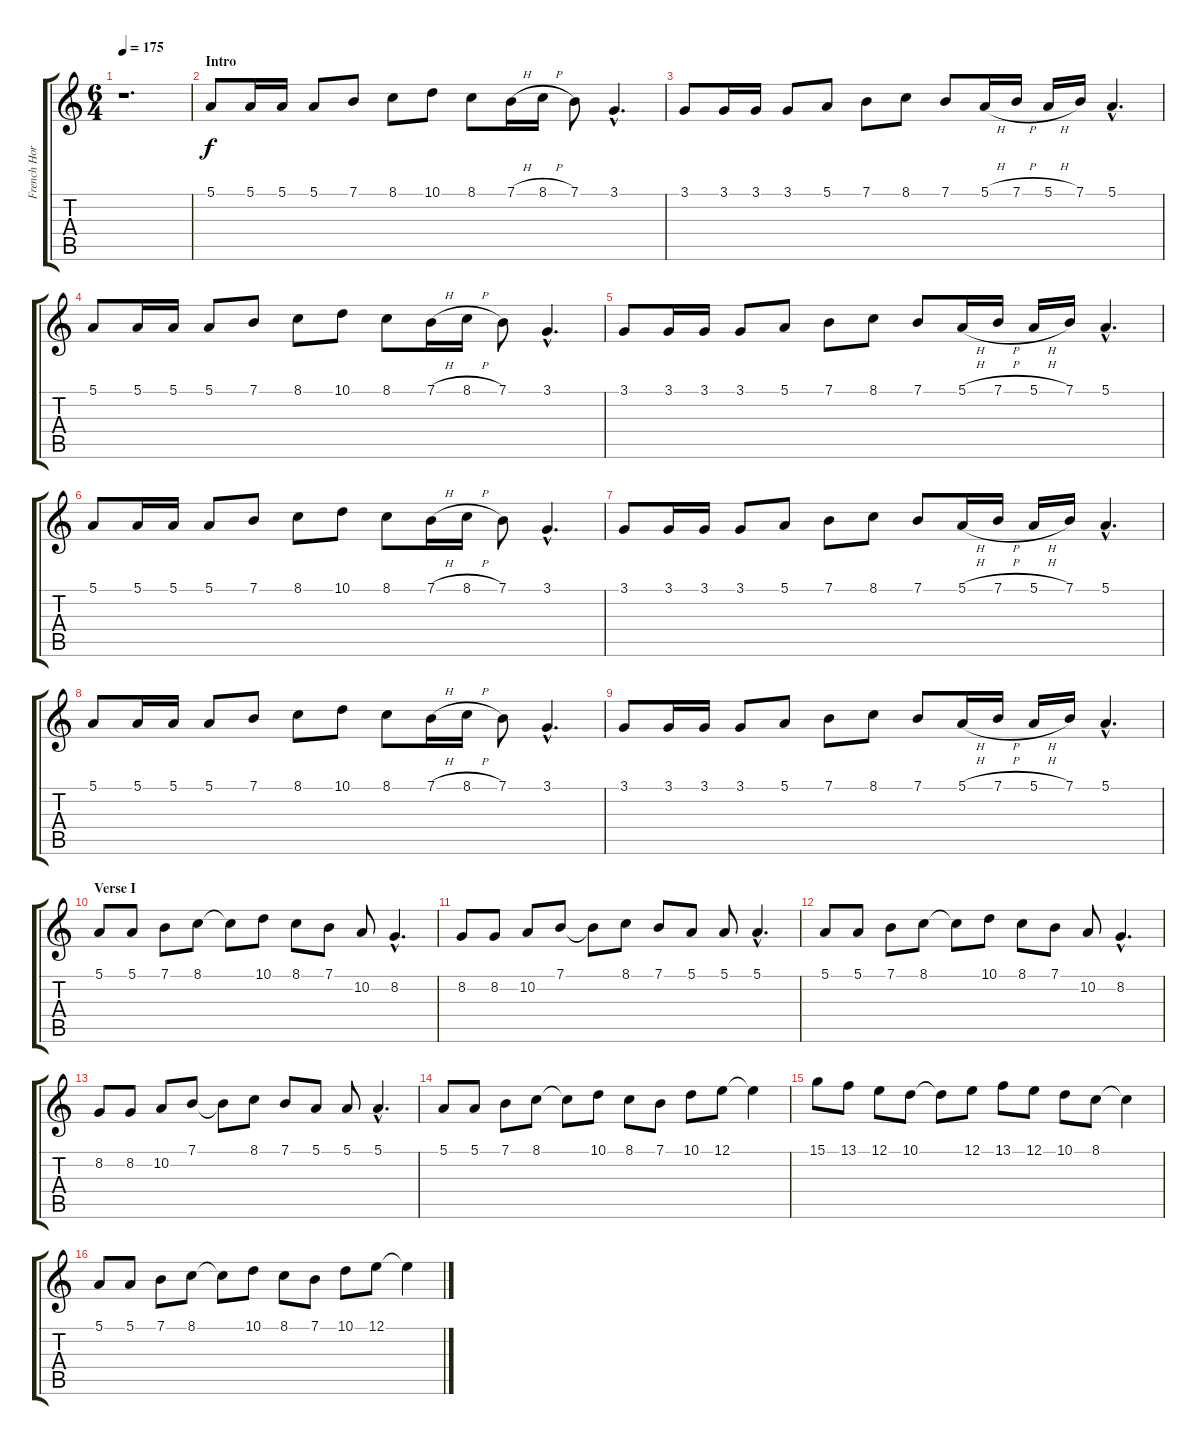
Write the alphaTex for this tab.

\track ("French Horn" "French Hor") {instrument frenchhorn}
\staff {score tabs}
\tuning (E4 B3 G3 D3 A2 E2) {hide}
\ts (6 4)
\tempo 175
\clef g2
\ks c
r.1{d dy f instrument frenchhorn} |
\section ("" "Intro")
5.1.8 5.1.16 5.1.16 5.1.8 7.1.8 8.1.8 10.1.8 8.1.8 7.1{h}.16 8.1{h}.16 7.1.8 3.1{hac}.4{d} |
3.1.8 3.1.16 3.1.16 3.1.8 5.1.8 7.1.8 8.1.8 7.1.8 5.1{h}.16 7.1{h}.16 5.1{h}.16 7.1.16 5.1{hac}.4{d} |
5.1.8 5.1.16 5.1.16 5.1.8 7.1.8 8.1.8 10.1.8 8.1.8 7.1{h}.16 8.1{h}.16 7.1.8 3.1{hac}.4{d} |
3.1.8 3.1.16 3.1.16 3.1.8 5.1.8 7.1.8 8.1.8 7.1.8 5.1{h}.16 7.1{h}.16 5.1{h}.16 7.1.16 5.1{hac}.4{d} |
5.1.8 5.1.16 5.1.16 5.1.8 7.1.8 8.1.8 10.1.8 8.1.8 7.1{h}.16 8.1{h}.16 7.1.8 3.1{hac}.4{d} |
3.1.8 3.1.16 3.1.16 3.1.8 5.1.8 7.1.8 8.1.8 7.1.8 5.1{h}.16 7.1{h}.16 5.1{h}.16 7.1.16 5.1{hac}.4{d} |
5.1.8 5.1.16 5.1.16 5.1.8 7.1.8 8.1.8 10.1.8 8.1.8 7.1{h}.16 8.1{h}.16 7.1.8 3.1{hac}.4{d} |
3.1.8 3.1.16 3.1.16 3.1.8 5.1.8 7.1.8 8.1.8 7.1.8 5.1{h}.16 7.1{h}.16 5.1{h}.16 7.1.16 5.1{hac}.4{d} |
\section ("" "Verse I")
5.1.8 5.1.8 7.1.8 8.1.8 8.1{t}.8 10.1.8 8.1.8 7.1.8 10.2.8 8.2{hac}.4{d} |
8.2.8 8.2.8 10.2.8 7.1.8 7.1{t}.8 8.1.8 7.1.8 5.1.8 5.1.8 5.1{hac}.4{d} |
5.1.8 5.1.8 7.1.8 8.1.8 8.1{t}.8 10.1.8 8.1.8 7.1.8 10.2.8 8.2{hac}.4{d} |
8.2.8 8.2.8 10.2.8 7.1.8 7.1{t}.8 8.1.8 7.1.8 5.1.8 5.1.8 5.1{hac}.4{d} |
5.1.8 5.1.8 7.1.8 8.1.8 8.1{t}.8 10.1.8 8.1.8 7.1.8 10.1.8 12.1.8 12.1{t}.4 |
15.1.8 13.1.8 12.1.8 10.1.8 10.1{t}.8 12.1.8 13.1.8 12.1.8 10.1.8 8.1.8 8.1{t}.4 |
5.1.8 5.1.8 7.1.8 8.1.8 8.1{t}.8 10.1.8 8.1.8 7.1.8 10.1.8 12.1.8 12.1{t}.4
